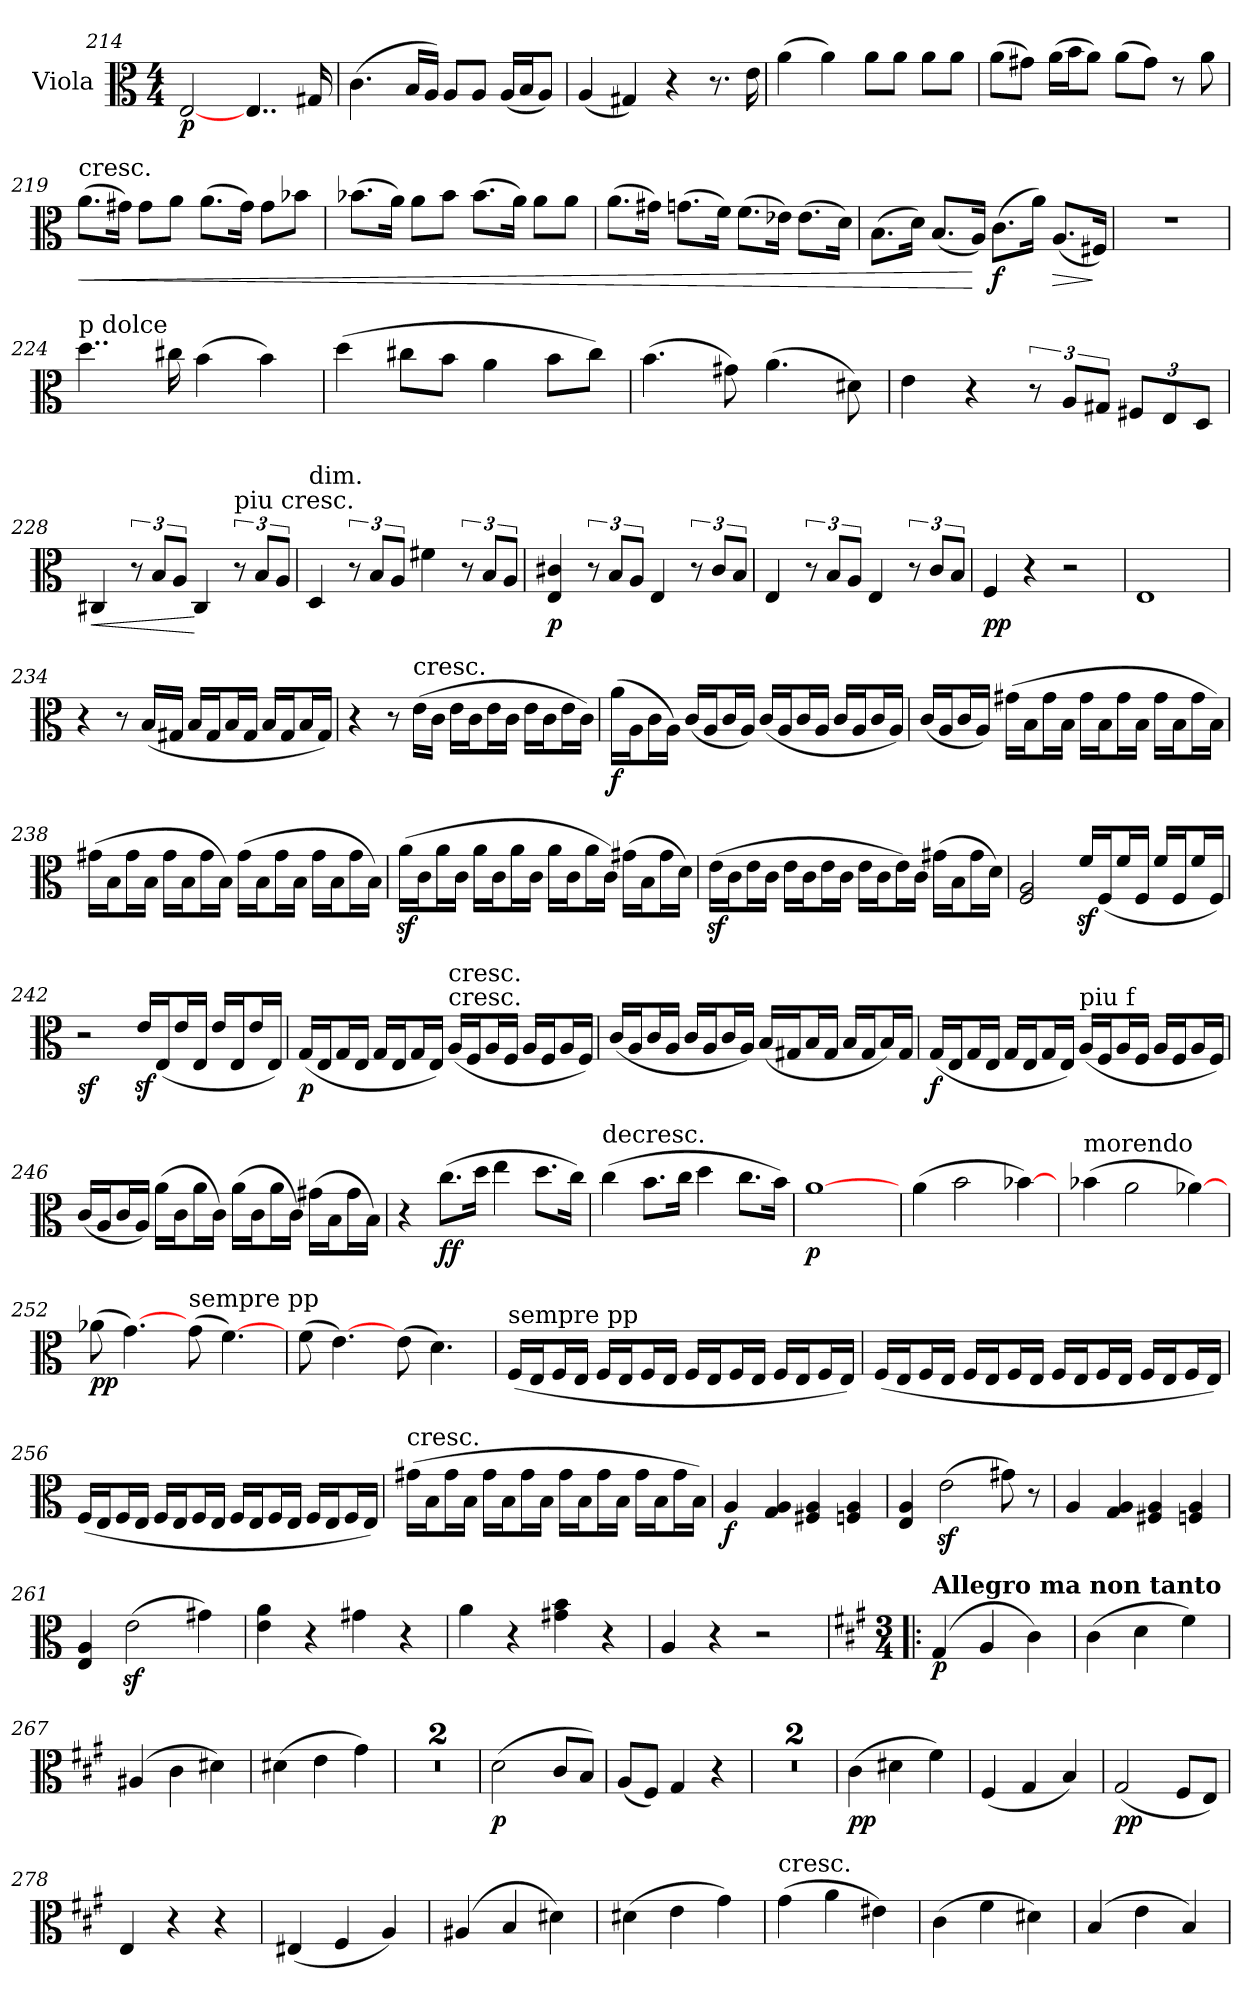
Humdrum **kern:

**kern	**dynam
*part1	*part1
*staff1	*staff1
*I"Viola	*
*I'Vla	*
*clefC3	*
*k[]	*
*C:	*
*M4/4	*
=214	=214
[2E	p
4..E	.
16G#X	.
=215	=215
(4.c	.
16B/LL	.
16A/JJ)	.
8A/L	.
8A/J	.
(16A/LL	.
16B/J	.
8A/J)	.
=216	=216
(4A	.
4G#X)	.
4r	.
8.r	.
16e	.
=217	=217
(4a	.
4a)	.
8a\L	.
8a\J	.
8a\L	.
8a\J	.
=218	=218
(8a\L	.
8g#X\J)	.
(16a\LL	.
16b\J	.
8a\J)	.
(8a\L	.
8g#\J)	.
8r	.
8a	.
=219	=219
!LO:TX:a:t=cresc.	!
!	!LO:HP:b
(8.a\L	<
16g#X\Jk)	.
8g#\L	.
8a\J	.
(8.a\L	.
16g#\Jk)	.
8g#\L	.
8b-X\J	.
=220	=220
(8.b-X\L	.
16a\Jk)	.
8a\L	.
8b-\J	.
(8.b-\L	.
16a\Jk)	.
8a\L	.
8a\J	.
=221	=221
(8.a\L	.
16g#X\Jk)	.
(8.gn\L	.
16f\Jk)	.
(8.f\L	.
16e-X\Jk)	.
(8.e-\L	.
16d\Jk)	.
=222	=222
(8.B\L	.
16d\Jk)	.
(8.B/L	.
16A/Jk)	[
(8.c\L	f
16a\Jk)	.
!	!LO:HP:b
(8.A/L	>
16F#X/Jk)	]
=223	=223
1r	.
=224	=224
!LO:TX:a:t=p  dolce	!
4..dd	.
16cc#X	.
(4b	.
4b)	.
=225	=225
(4dd	.
8cc#X\L	.
8b\J	.
4a	.
8b\L	.
8cc#\J)	.
=226	=226
(4.b	.
8g#X)	.
(4.a	.
8d#X)	.
=227	=227
4e	.
4r	.
12r	.
12A/L	.
12G#X/J	.
12F#X/L	.
12E/	.
12D/J	.
=228	=228
!	!LO:HP:b
4C#X	<
12r	.
12B/L	.
12A/J	.
4C#	[
!LO:TX:a:t=piu cresc.	!
12r	.
12B/L	.
12A/J	.
=229	=229
!LO:TX:a:t=dim.	!
4D	.
12r	.
12B/L	.
12A/J	.
4f#X	.
12r	.
12B/L	.
12A/J	.
=230	=230
4E 4c#X	p
12r	.
12B/L	.
12A/J	.
4E	.
12r	.
12c#/L	.
12B/J	.
=231	=231
4E	.
12r	.
12B/L	.
12A/J	.
4E	.
12r	.
12c/L	.
12B/J	.
=232	=232
4F	pp
4r	.
2r	.
=233	=233
1E	.
=234	=234
4r	.
8r	.
(16B/LL	.
16G#X/JJ	.
16B/LL	.
16G#/J	.
16B/L	.
16G#/JJ	.
16B/LL	.
16G#/J	.
16B/L	.
16G#/JJ)	.
=235	=235
4r	.
8r	.
!LO:TX:a:t=cresc.	!
(16e\LL	.
16c\JJ	.
16e\LL	.
16c\J	.
16e\L	.
16c\JJ	.
16e\LL	.
16c\J	.
16e\L	.
16c\JJ)	.
=236	=236
(16a\LL	f
16A\J	.
16c\L	.
16A\JJ)	.
(16c/LL	.
16A/J	.
16c/L	.
16A/JJ)	.
(16c/LL	.
16A/J	.
16c/L	.
16A/JJ	.
16c/LL	.
16A/J	.
16c/L	.
16A/JJ)	.
=237	=237
(16c/LL	.
16A/J	.
16c/L	.
16A/JJ)	.
(16g#X\LL	.
16B\J	.
16g#\L	.
16B\JJ	.
16g#\LL	.
16B\J	.
16g#\L	.
16B\JJ	.
16g#\LL	.
16B\J	.
16g#\L	.
16B\JJ)	.
=238	=238
(16g#X\LL	.
16B\J	.
16g#\L	.
16B\JJ	.
16g#\LL	.
16B\J	.
16g#\L	.
16B\JJ)	.
(16g#\LL	.
16B\J	.
16g#\L	.
16B\JJ	.
16g#\LL	.
16B\J	.
16g#\L	.
16B\JJ)	.
=239	=239
(16az\LL	.
16c\J	.
16a\L	.
16c\JJ	.
16a\LL	.
16c\J	.
16a\L	.
16c\JJ	.
16a\LL	.
16c\J	.
16a\L	.
16c\JJ)	.
(16g#X\LL	.
16B\J	.
16g#\L	.
16d\JJ)	.
=240	=240
(16ez\LL	.
16c\J	.
16e\L	.
16c\JJ	.
16e\LL	.
16c\J	.
16e\L	.
16c\JJ	.
16e\LL	.
16c\J	.
16e\L)	.
16c\JJ	.
(16g#X\LL	.
16B\J	.
16g#\L	.
16d\JJ)	.
=241	=241
2F 2A	.
16fz/LL	.
(16F/J	.
16f/L	.
16F/JJ	.
16f/LL	.
16F/J	.
16f/L	.
16F/JJ)	.
=242	=242
2r	sf
16ez/LL	.
(16E/J	.
16e/L	.
16E/JJ	.
16e/LL	.
16E/J	.
16e/L	.
16E/JJ)	.
=243	=243
(16G/LL	p
16E/J	.
16G/L	.
16E/JJ	.
16G/LL	.
16E/J	.
16G/L	.
16E/JJ)	.
!LO:TX:t=cresc.	!
!LO:TX:a:t=cresc.	!
(16A/LL	.
16F/J	.
16A/L	.
16F/JJ	.
16A/LL	.
16F/J	.
16A/L	.
16F/JJ)	.
=244	=244
(16c/LL	.
16A/J	.
16c/L	.
16A/JJ	.
16c/LL	.
16A/J	.
16c/L	.
16A/JJ)	.
(16B/LL	.
16G#X/J	.
16B/L	.
16G#/JJ	.
16B/LL	.
16G#/J	.
16B/L)	.
16G#/JJ	.
=245	=245
(16G/LL	f
16E/J	.
16G/L	.
16E/JJ	.
16G/LL	.
16E/J	.
16G/L	.
16E/JJ)	.
!LO:TX:a:t=piu f	!
(16A/LL	.
16F/J	.
16A/L	.
16F/JJ	.
16A/LL	.
16F/J	.
16A/L	.
16F/JJ)	.
=246	=246
(16c/LL	.
16A/J	.
16c/L	.
16A/JJ)	.
(16a\LL	.
16c\J	.
16a\L	.
16c\JJ)	.
(16a\LL	.
16c\J	.
16a\L	.
16c\JJ)	.
(16g#X\LL	.
16B\J	.
16g#\L	.
16B\JJ)	.
=247	=247
4r	.
(8.cc\L	ff
16dd\Jk	.
4ee	.
8.dd\L	.
16cc\Jk)	.
=248	=248
!LO:TX:t=decresc.	!
(4cc	.
8.b\L	.
16cc\Jk	.
4dd	.
8.cc\L	.
16b\Jk)	.
=249	=249
[1a	p
=250	=250
(4a	.
2b	.
[4b-X)	.
=251	=251
!LO:TX:a:t=morendo	!
(4b-X	.
2a	.
[4a-X)	.
=252	=252
(8a-X	pp
[4.g)	.
!LO:TX:a:t=sempre pp	!
(8g	.
[4.f)	.
=253	=253
(8f	.
[4.e)	.
(8e	.
4.d)	.
=254	=254
!LO:TX:a:t=sempre pp	!
(16F/LL	.
16E/J	.
16F/L	.
16E/JJ	.
16F/LL	.
16E/J	.
16F/L	.
16E/JJ	.
16F/LL	.
16E/J	.
16F/L	.
16E/JJ	.
16F/LL	.
16E/J	.
16F/L	.
16E/JJ)	.
=255	=255
(16F/LL	.
16E/J	.
16F/L	.
16E/JJ	.
16F/LL	.
16E/J	.
16F/L	.
16E/JJ	.
16F/LL	.
16E/J	.
16F/L	.
16E/JJ	.
16F/LL	.
16E/J	.
16F/L	.
16E/JJ)	.
=256	=256
(16F/LL	.
16E/J	.
16F/L	.
16E/JJ	.
16F/LL	.
16E/J	.
16F/L	.
16E/JJ	.
16F/LL	.
16E/J	.
16F/L	.
16E/JJ	.
16F/LL	.
16E/J	.
16F/L	.
16E/JJ)	.
=257	=257
!LO:TX:a:t=cresc.	!
(16g#X\LL	.
16B\J	.
16g#\L	.
16B\JJ	.
16g#\LL	.
16B\J	.
16g#\L	.
16B\JJ	.
16g#\LL	.
16B\J	.
16g#\L	.
16B\JJ	.
16g#\LL	.
16B\J	.
16g#\L	.
16B\JJ)	.
=258	=258
4A	f
4G 4A	.
4F#X 4A	.
4Fn 4A	.
=259	=259
4E 4A	.
(2ez	.
8g#X)	.
8r	.
=260	=260
4A	.
4G 4A	.
4F#X 4A	.
4Fn 4A	.
=261	=261
4E 4A	.
(2ez	.
4g#X)	.
=262	=262
4e 4a	.
4r	.
4g#X	.
4r	.
=263	=263
4a	.
4r	.
4g#X 4b	.
4r	.
=264	=264
4A	.
4r	.
2r	.
=265!|:	=265!|:
*k[f#c#g#]	*
*A:	*
*M3/4	*
!LO:TX:a:B:t=Allegro ma non tanto	!
(4G#	p
4A	.
4c#)	.
=266	=266
(4c#	.
4d	.
4f#)	.
=267	=267
(4A#X	.
4c#	.
4d#X)	.
=268	=268
(4d#X	.
4e	.
4g#)	.
=269	=269
2.r	.
=270	=270
2.r	.
=271	=271
(2d	p
8c#/L	.
8B/J)	.
=272	=272
(8A/L	.
8F#/J)	.
4G#	.
4r	.
=273	=273
2.r	p
=274	=274
2.r	.
=275	=275
(4c#	pp
4d#X	.
4f#)	.
=276	=276
(4F#	.
4G#	.
4B)	.
=277	=277
(2G#	pp
8F#/L	.
8E/J)	.
=278	=278
4E	.
4r	.
4r	.
=279	=279
(4E#X	.
4F#	.
4A)	.
=280	=280
(4A#X	.
4B	.
4d#X)	.
=281	=281
(4d#X	.
4e	.
4g#)	.
=282	=282
!LO:TX:a:t=cresc.	!
(4g#	.
4a	.
4e#X)	.
=283	=283
(4c#	.
4f#	.
4d#X)	.
=284	=284
(4B	.
4e	.
4B)	.
=	=
*-	*-
